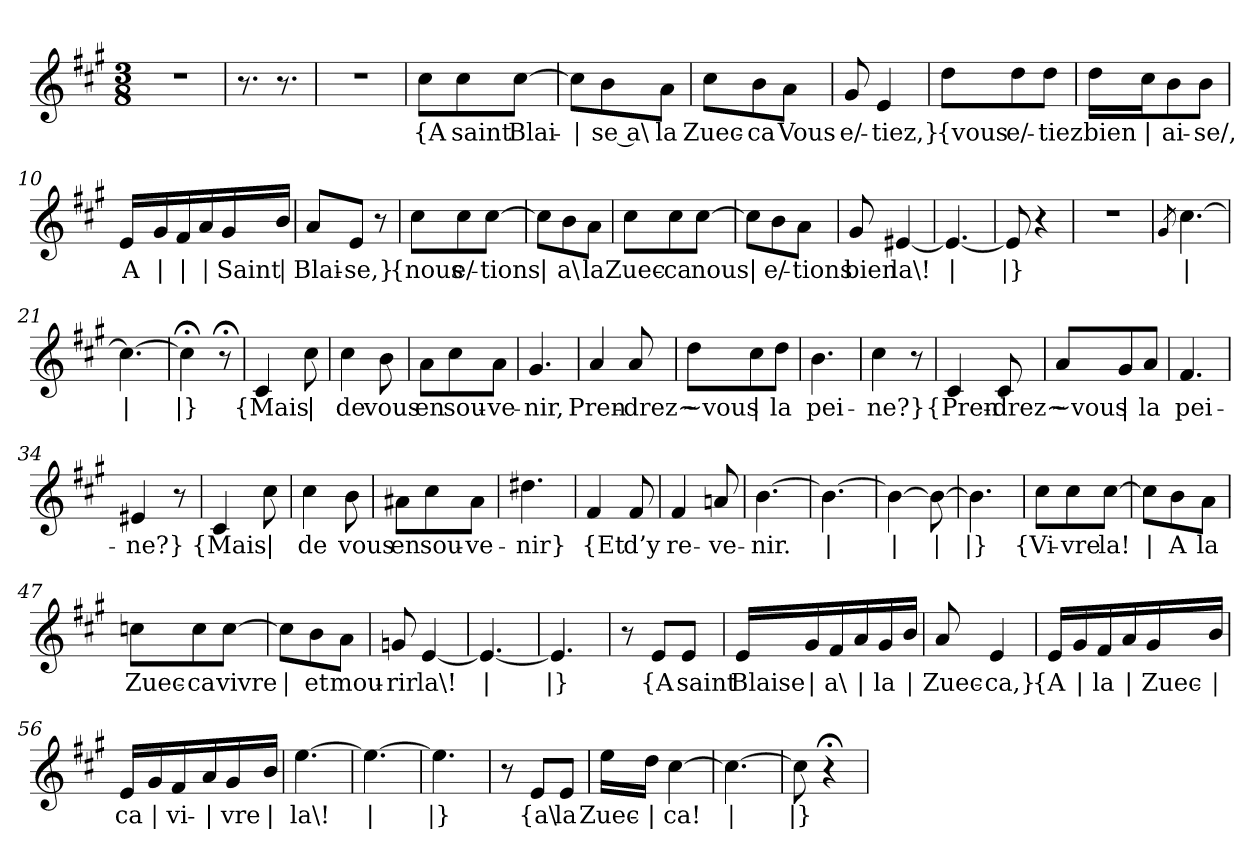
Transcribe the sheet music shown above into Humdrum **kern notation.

**kern	**text
*part1	*part1
*staff1	*staff1
*clefG2	*
*k[f#c#g#]	*
*M3/8	*
=1	=1
4.r	.
=2	=2
8.r	.
8.r	.
=3	=3
4.r	.
=4	=4
!	!LO:LY:b
8cc#\L	{A
!	!LO:LY:b
8cc#\	saint
!	!LO:LY:b
[8cc#\J	Blai-
=5	=5
!	!LO:LY:b
8cc#\L]	|
!	!LO:LY:b
8b\	-se a\
!	!LO:LY:b
8a\J	la
=6	=6
!	!LO:LY:b
8cc#\L	Zuec-
!	!LO:LY:b
8b\	-ca
!	!LO:LY:b
8a\J	Vous
=7	=7
!	!LO:LY:b
8g#/	e/-
!	!LO:LY:b
4e/	-tiez,}
=8	=8
!	!LO:LY:b
8dd\L	{vous
!	!LO:LY:b
8dd\	e/-
!	!LO:LY:b
8dd\J	-tiez
=9	=9
!	!LO:LY:b
16dd\LL	bien
!	!LO:LY:b
16cc#\J	|
!	!LO:LY:b
8b\	ai-
!	!LO:LY:b
8b\J	-se/,
!!LO:LB:g=z
=10	=10
!	!LO:LY:b
16e/LL	A
!	!LO:LY:b
16g#/	|
!	!LO:LY:b
16f#/	|
!	!LO:LY:b
16a/	|
!	!LO:LY:b
16g#/	Saint
!	!LO:LY:b
16b/JJ	|
=11	=11
!	!LO:LY:b
8a/L	Blai-
!	!LO:LY:b
8e/J	-se,}
8r	.
=12	=12
!	!LO:LY:b
8cc#\L	{nous
!	!LO:LY:b
8cc#\	e/-
!	!LO:LY:b
[8cc#\J	-tions
=13	=13
!	!LO:LY:b
8cc#\L]	|
!	!LO:LY:b
8b\	a\
!	!LO:LY:b
8a\J	la
=14	=14
!	!LO:LY:b
8cc#\L	Zuec-
!	!LO:LY:b
8cc#\	-ca
!	!LO:LY:b
[8cc#\J	nous
=15	=15
!	!LO:LY:b
8cc#\L]	|
!	!LO:LY:b
8b\	e/-
!	!LO:LY:b
8a\J	-tions
=16	=16
!	!LO:LY:b
8g#/	bien
!	!LO:LY:b
[4e#X/	la\!
=17	=17
!	!LO:LY:b
4.e#/_	|
=18	=18
!	!LO:LY:b
8e#/]	|}
4r	.
!!LO:LB:g=z
=19	=19
4.r	.
=20	=20
8qg#/	.
!	!LO:LY:b
[4.cc#\	|
=21	=21
!	!LO:LY:b
4.cc#\_	|
=22	=22
!	!LO:LY:b
4cc#;<\]	|}
8r;<	.
=23	=23
!	!LO:LY:b
4c#/	{Mais
!	!LO:LY:b
8cc#\	|
=24	=24
!	!LO:LY:b
4cc#\	de
!	!LO:LY:b
8b\	vous
=25	=25
!	!LO:LY:b
8a\L	en
!	!LO:LY:b
8cc#\	sou-
!	!LO:LY:b
8a\J	-ve-
=26	=26
!	!LO:LY:b
4.g#/	-nir,
=27	=27
!	!LO:LY:b
4a/	Pren-
!	!LO:LY:b
8a/	-drez~
=28	=28
!	!LO:LY:b
8dd\L	~vous
!	!LO:LY:b
8cc#\	|
!	!LO:LY:b
8dd\J	la
=29	=29
!	!LO:LY:b
4.b\	pei-
=30	=30
!	!LO:LY:b
4cc#\	-ne?}
8r	.
!!LO:LB:g=z
=31	=31
!	!LO:LY:b
4c#/	{Pren-
!	!LO:LY:b
8c#/	-drez~
=32	=32
!	!LO:LY:b
8a/L	~vous
!	!LO:LY:b
8g#/	|
!	!LO:LY:b
8a/J	la
=33	=33
!	!LO:LY:b
4.f#/	pei-
=34	=34
!	!LO:LY:b
4e#X/	-ne?}
8r	.
=35	=35
!	!LO:LY:b
4c#/	{Mais
!	!LO:LY:b
8cc#\	|
=36	=36
!	!LO:LY:b
4cc#\	de
!	!LO:LY:b
8b\	vous
=37	=37
!	!LO:LY:b
8a#X\L	en
!	!LO:LY:b
8cc#\	sou-
!	!LO:LY:b
8a#\J	-ve-
=38	=38
!	!LO:LY:b
4.dd#X\	-nir}
=39	=39
!	!LO:LY:b
4f#/	{Et
!	!LO:LY:b
8f#/	d’y
=40	=40
!	!LO:LY:b
4f#/	re-
!	!LO:LY:b
8an/	-ve-
=41	=41
!	!LO:LY:b
[4.b\	-nir.
=42	=42
!	!LO:LY:b
4.b\_	|
!!LO:LB:g=z
=43	=43
!	!LO:LY:b
4b\_	|
!	!LO:LY:b
8b\_	|
=44	=44
!	!LO:LY:b
4.b\]	|}
=45	=45
!	!LO:LY:b
8cc#\L	{Vi-
!	!LO:LY:b
8cc#\	-vre
!	!LO:LY:b
[8cc#\J	la!
=46	=46
!	!LO:LY:b
8cc#\L]	|
!	!LO:LY:b
8b\	A
!	!LO:LY:b
8a\J	la
=47	=47
!	!LO:LY:b
8ccn\L	Zuec-
!	!LO:LY:b
8cc\	-ca
!	!LO:LY:b
[8cc\J	vivre
=48	=48
!	!LO:LY:b
8cc\L]	|
!	!LO:LY:b
8b\	et
!	!LO:LY:b
8a\J	mou-
=49	=49
!	!LO:LY:b
8gn/	-rir
!	!LO:LY:b
[4e/	la\!
=50	=50
!	!LO:LY:b
4.e/_	|
=51	=51
!	!LO:LY:b
4.e/]	|}
=52	=52
8r	.
!	!LO:LY:b
8e/L	{A
!	!LO:LY:b
8e/J	saint
!!LO:LB:g=z
=53	=53
!	!LO:LY:b
16e/LL	Blaise
!	!LO:LY:b
16g#/	|
!	!LO:LY:b
16f#/	a\
!	!LO:LY:b
16a/	|
!	!LO:LY:b
16g#/	la
!	!LO:LY:b
16b/JJ	|
=54	=54
!	!LO:LY:b
8a/	Zuec-
!	!LO:LY:b
4e/	-ca,}
=55	=55
!	!LO:LY:b
16e/LL	{A
!	!LO:LY:b
16g#/	|
!	!LO:LY:b
16f#/	la
!	!LO:LY:b
16a/	|
!	!LO:LY:b
16g#/	Zuec-
!	!LO:LY:b
16b/JJ	|
=56	=56
!	!LO:LY:b
16e/LL	-ca
!	!LO:LY:b
16g#/	|
!	!LO:LY:b
16f#/	vi-
!	!LO:LY:b
16a/	|
!	!LO:LY:b
16g#/	-vre
!	!LO:LY:b
16b/JJ	|
=57	=57
!	!LO:LY:b
[4.ee\	la\!
=58	=58
!	!LO:LY:b
4.ee\_	|
=59	=59
!	!LO:LY:b
4.ee\]	|}
=60	=60
8r	.
!	!LO:LY:b
8e/L	{a\
!	!LO:LY:b
8e/J	la
=61	=61
!	!LO:LY:b
16ee\LL	Zuec-
!	!LO:LY:b
16dd\JJ	|
!	!LO:LY:b
[4cc#\	-ca!
=62	=62
!	!LO:LY:b
4.cc#\_	|
!!LO:LB:g=z
=63	=63
!	!LO:LY:b
8cc#\]	|}
4r;<	.
=	=
*-	*-
